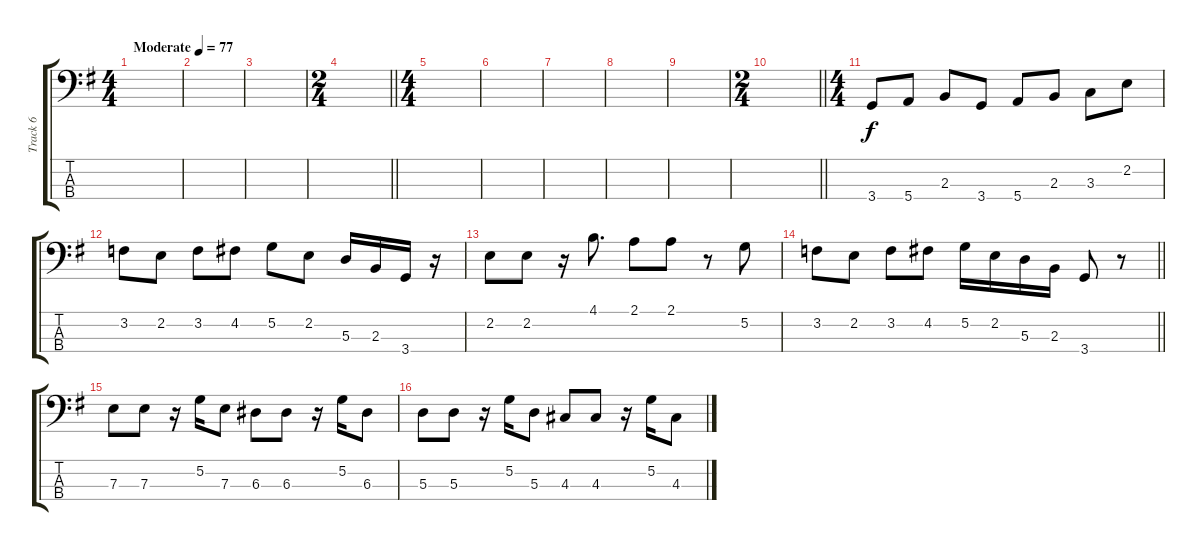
\track ("Track 6" "Track 6") {instrument electricbassfinger}
\staff {score tabs}
\tuning (G2 D2 A1 E1) {hide}
\ts (4 4)
\tempo (77 "Moderate")
\clef f4
\ks g
|
|
|
\ts (2 4)
\barLineRight lightlight
|
\ts (4 4)
|
|
|
|
|
\ts (2 4)
\barLineRight lightlight
|
\ts (4 4)
3.4.8 5.4.8 2.3.8 3.4.8 5.4.8 2.3.8 3.3.8 2.2.8 |
3.2.8 2.2.8 3.2.8 4.2.8 5.2.8 2.2.8 5.3.16 2.3.16 3.4.16 r.16 |
2.2.8 2.2.8 r.16 4.1.8{d} 2.1.8 2.1.8 r.8 5.2.8 |
\barLineRight lightlight
3.2.8 2.2.8 3.2.8 4.2.8 5.2.16 2.2.16 5.3.16 2.3.16 3.4.8 r.8 |
7.3.8 7.3.8 r.16 5.2.16 7.3.8 6.3.8 6.3.8 r.16 5.2.16 6.3.8 |
5.3.8 5.3.8 r.16 5.2.16 5.3.8 4.3.8 4.3.8 r.16 5.2.16 4.3.8
